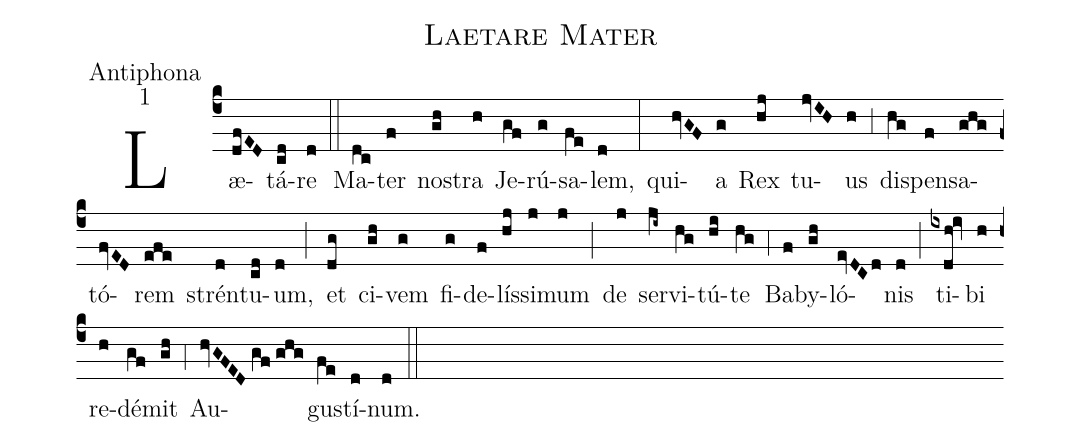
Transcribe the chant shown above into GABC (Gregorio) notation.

name:Laetare Mater;
office-part:Antiphona;
mode:1;
%%
(c4) Læ(dfED)tá(cd)re(d) (::) Ma(dc)ter(f) no(gh)stra(h) Je(gf)rú(g)sa(fe)lem,(d) (:) qui(hvGF)a(g) Rex(hj) tu(jvIH)us(h) (;3) di(hg)spen(f)sa(ghg)tó(fvED)rem(efe) strén(d)tu(cd)um,(d) (;) et(dg) ci(gh)vem(g) fi(g)de(f)lís(hj)si(j)mum(j) (;) de(j) ser(ji~)vi(hg)tú(hi)te(hg) (;4) Ba(f)by(gh)ló(evDCd)nis(d) (;) ti(ixdh!iv)bi(h) re(h)dé(gf)mit(gh) (;4) Au(hvGFED//gf//ghg)gu(fe)stí(d)num.(d) (::)
